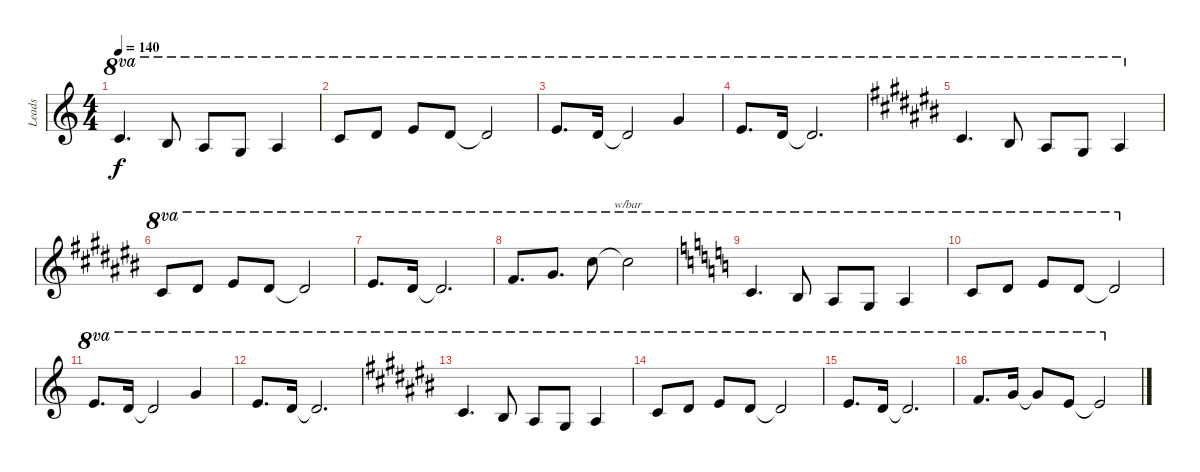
\track ("Leads" "Leads") {instrument shakuhachi}
\staff {score}
\tuning (E4 B3 G3 D3 A2 E2) {hide}
\ts (4 4)
\section ("" "")
\tempo 140
\clef g2
\ks c
13.2.4{d ot 8va dy f volume 16 instrument pad3polysynth} 12.2.8{ot 8va} 10.2.8{ot 8va} 12.3.8{ot 8va} 10.2.4{ot 8va} |
13.2.8{ot 8va} 15.2.8{ot 8va} 12.1.8{ot 8va} 15.2.8{ot 8va} 15.2{t}.2{ot 8va} |
12.1.8{d ot 8va} 15.2.16{ot 8va} 15.2{t}.2{ot 8va} 15.1.4{ot 8va} |
12.1.8{d ot 8va} 15.2.16{ot 8va} 15.2{t}.2{d ot 8va} |
\ks c#
14.2.4{d ot 8va} 13.2.8{ot 8va} 11.2.8{ot 8va} 13.3.8{ot 8va} 11.2.4{ot 8va} |
14.2.8{ot 8va} 16.2.8{ot 8va} 13.1.8{ot 8va} 16.2.8{ot 8va} 16.2{t}.2{ot 8va} |
13.1.8{d ot 8va} 16.2.16{ot 8va} 16.2{t}.2{d ot 8va} |
14.1.8{d ot 8va} 16.1.8{d ot 8va} 21.1.8{ot 8va} 21.1{t}.2{tbe (custom default 0 0 45 0 60 -4) ot 8va} |
\ks c
13.2.4{d ot 8va} 12.2.8{ot 8va} 10.2.8{ot 8va} 12.3.8{ot 8va} 10.2.4{ot 8va} |
13.2.8{ot 8va} 15.2.8{ot 8va} 12.1.8{ot 8va} 15.2.8{ot 8va} 15.2{t}.2{ot 8va} |
12.1.8{d ot 8va} 15.2.16{ot 8va} 15.2{t}.2{ot 8va} 15.1.4{ot 8va} |
12.1.8{d ot 8va} 15.2.16{ot 8va} 15.2{t}.2{d ot 8va} |
\ks c#
14.2.4{d ot 8va} 13.2.8{ot 8va} 11.2.8{ot 8va} 13.3.8{ot 8va} 11.2.4{ot 8va} |
14.2.8{ot 8va} 16.2.8{ot 8va} 13.1.8{ot 8va} 16.2.8{ot 8va} 16.2{t}.2{ot 8va} |
13.1.8{d ot 8va} 16.2.16{ot 8va} 16.2{t}.2{d ot 8va} |
14.1.8{d ot 8va} 16.1.16{ot 8va} 16.1{t}.8{ot 8va} 13.1.8{ot 8va} 13.1{t}.2{ot 8va}
